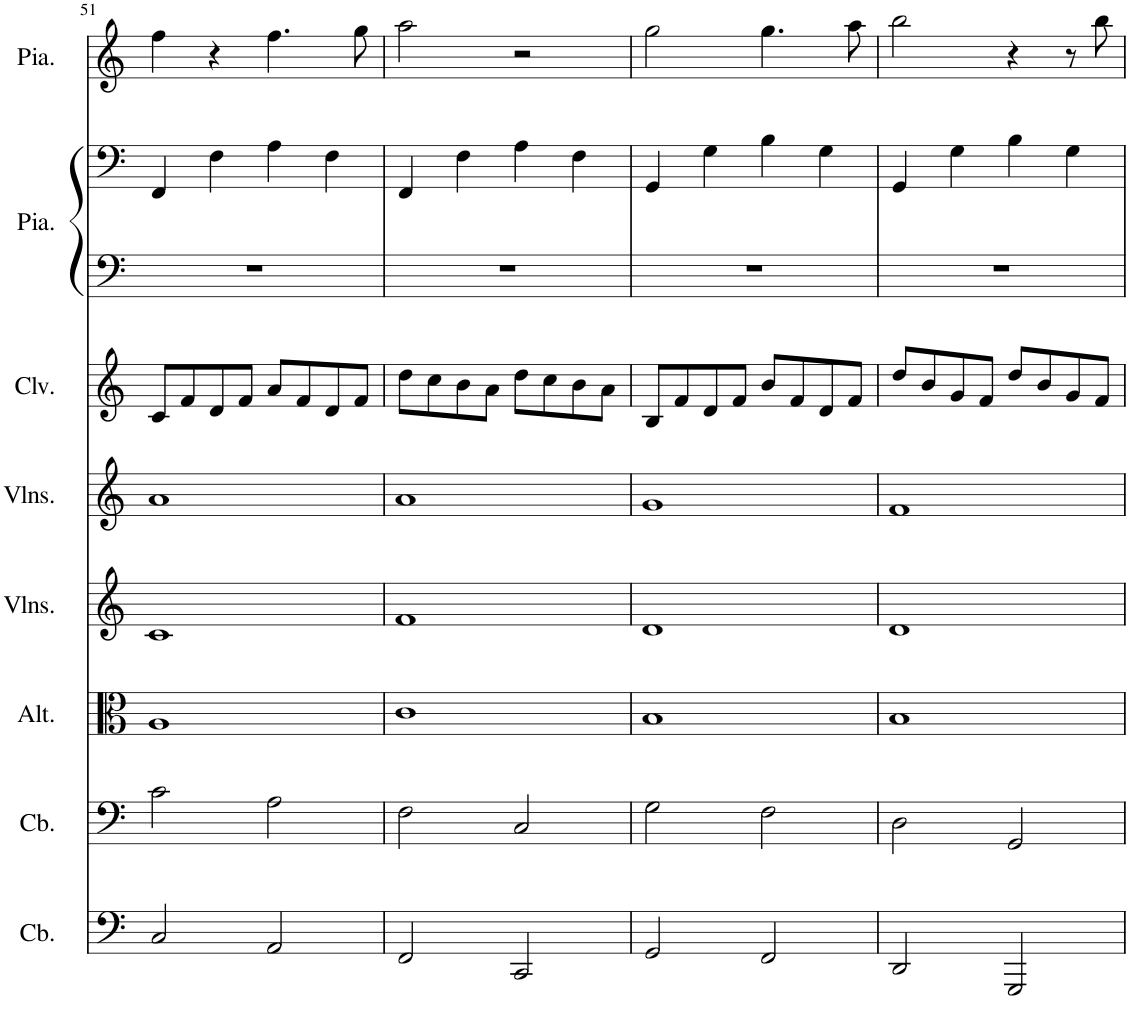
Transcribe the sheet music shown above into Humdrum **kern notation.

**kern	**kern	**kern	**kern	**kern	**kern	**kern	**kern	**kern
*part8	*part7	*part6	*part5	*part4	*part3	*part2	*part2	*part1
*staff9	*staff8	*staff7	*staff6	*staff5	*staff4	*staff3	*staff2	*staff1
*I"Contrebasse	*I"Contrebasse	*I"Altos	*I"Violons	*I"Violons	*I"Clavicorde	*I"Piano	*	*I"Piano, Ponkf
*I'Cb.	*I'Cb.	*I'Alt.	*I'Vlns.	*I'Vlns.	*I'Clv.	*I'Pia.	*	*I'Pia.
!!LO:PB:g=z
*clefF4	*clefF4	*clefC3	*clefG2	*clefG2	*clefG2	*clefF4	*clefF4	*clefG2
*Trd7c12	*Trd7c12	*	*	*	*	*	*	*
*k[]	*k[]	*k[]	*k[]	*k[]	*k[]	*k[]	*k[]	*k[]
*M4/4	*M4/4	*M4/4	*M4/4	*M4/4	*M4/4	*M4/4	*M4/4	*M4/4
=51	=51	=51	=51	=51	=51	=51	=51	=51
2C/	2c\	1A	1c	1a	8c/L	1r	4FF/	4ff\
.	.	.	.	.	8f/	.	.	.
.	.	.	.	.	8d/	.	4F\	4r
.	.	.	.	.	8f/J	.	.	.
2AA/	2A\	.	.	.	8a/L	.	4A\	4.ff\
.	.	.	.	.	8f/	.	.	.
.	.	.	.	.	8d/	.	4F\	.
.	.	.	.	.	8f/J	.	.	8gg\
=52	=52	=52	=52	=52	=52	=52	=52	=52
2FF/	2F\	1c	1f	1a	8dd\L	1r	4FF/	2aa\
.	.	.	.	.	8cc\	.	.	.
.	.	.	.	.	8b\	.	4F\	.
.	.	.	.	.	8a\J	.	.	.
2CC/	2C/	.	.	.	8dd\L	.	4A\	2r
.	.	.	.	.	8cc\	.	.	.
.	.	.	.	.	8b\	.	4F\	.
.	.	.	.	.	8a\J	.	.	.
=53	=53	=53	=53	=53	=53	=53	=53	=53
2GG/	2G\	1B	1d	1g	8B/L	1r	4GG/	2gg\
.	.	.	.	.	8f/	.	.	.
.	.	.	.	.	8d/	.	4G\	.
.	.	.	.	.	8f/J	.	.	.
2FF/	2F\	.	.	.	8b/L	.	4B\	4.gg\
.	.	.	.	.	8f/	.	.	.
.	.	.	.	.	8d/	.	4G\	.
.	.	.	.	.	8f/J	.	.	8aa\
=54	=54	=54	=54	=54	=54	=54	=54	=54
2DD/	2D\	1B	1d	1f	8dd/L	1r	4GG/	2bb\
.	.	.	.	.	8b/	.	.	.
.	.	.	.	.	8g/	.	4G\	.
.	.	.	.	.	8f/J	.	.	.
2GGG/	2GG/	.	.	.	8dd/L	.	4B\	4r
.	.	.	.	.	8b/	.	.	.
.	.	.	.	.	8g/	.	4G\	8r
.	.	.	.	.	8f/J	.	.	8bb\
=	=	=	=	=	=	=	=	=
*-	*-	*-	*-	*-	*-	*-	*-	*-
